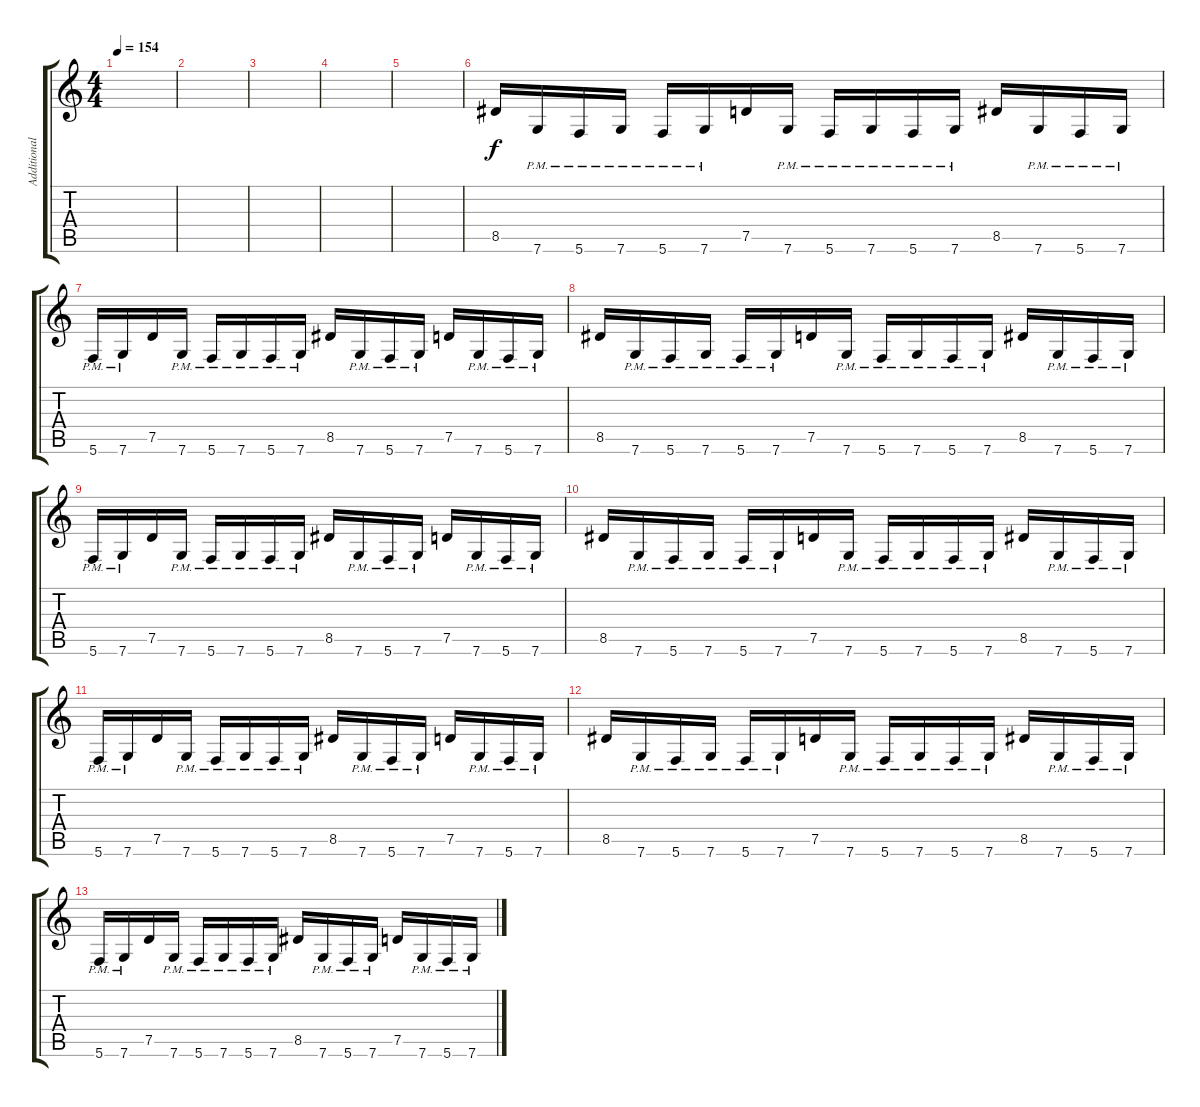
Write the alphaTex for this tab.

\track ("Additional Guitar" "Additional") {instrument distortionguitar}
\staff {score tabs}
\tuning (D4 A3 F3 C3 G2 C2) {hide}
\ts (4 4)
\tempo 154
\clef g2
\ks c
|
|
|
|
|
8.5.16 7.6{pm}.16 5.6{pm}.16 7.6{pm}.16 5.6{pm}.16 7.6{pm}.16 7.5.16 7.6{pm}.16 5.6{pm}.16 7.6{pm}.16 5.6{pm}.16 7.6{pm}.16 8.5.16 7.6{pm}.16 5.6{pm}.16 7.6{pm}.16 |
5.6{pm}.16 7.6{pm}.16 7.5.16 7.6{pm}.16 5.6{pm}.16 7.6{pm}.16 5.6{pm}.16 7.6{pm}.16 8.5.16 7.6{pm}.16 5.6{pm}.16 7.6{pm}.16 7.5.16 7.6{pm}.16 5.6{pm}.16 7.6{pm}.16 |
8.5.16 7.6{pm}.16 5.6{pm}.16 7.6{pm}.16 5.6{pm}.16 7.6{pm}.16 7.5.16 7.6{pm}.16 5.6{pm}.16 7.6{pm}.16 5.6{pm}.16 7.6{pm}.16 8.5.16 7.6{pm}.16 5.6{pm}.16 7.6{pm}.16 |
5.6{pm}.16 7.6{pm}.16 7.5.16 7.6{pm}.16 5.6{pm}.16 7.6{pm}.16 5.6{pm}.16 7.6{pm}.16 8.5.16 7.6{pm}.16 5.6{pm}.16 7.6{pm}.16 7.5.16 7.6{pm}.16 5.6{pm}.16 7.6{pm}.16 |
8.5.16 7.6{pm}.16 5.6{pm}.16 7.6{pm}.16 5.6{pm}.16 7.6{pm}.16 7.5.16 7.6{pm}.16 5.6{pm}.16 7.6{pm}.16 5.6{pm}.16 7.6{pm}.16 8.5.16 7.6{pm}.16 5.6{pm}.16 7.6{pm}.16 |
5.6{pm}.16 7.6{pm}.16 7.5.16 7.6{pm}.16 5.6{pm}.16 7.6{pm}.16 5.6{pm}.16 7.6{pm}.16 8.5.16 7.6{pm}.16 5.6{pm}.16 7.6{pm}.16 7.5.16 7.6{pm}.16 5.6{pm}.16 7.6{pm}.16 |
8.5.16 7.6{pm}.16 5.6{pm}.16 7.6{pm}.16 5.6{pm}.16 7.6{pm}.16 7.5.16 7.6{pm}.16 5.6{pm}.16 7.6{pm}.16 5.6{pm}.16 7.6{pm}.16 8.5.16 7.6{pm}.16 5.6{pm}.16 7.6{pm}.16 |
5.6{pm}.16 7.6{pm}.16 7.5.16 7.6{pm}.16 5.6{pm}.16 7.6{pm}.16 5.6{pm}.16 7.6{pm}.16 8.5.16 7.6{pm}.16 5.6{pm}.16 7.6{pm}.16 7.5.16 7.6{pm}.16 5.6{pm}.16 7.6{pm}.16
